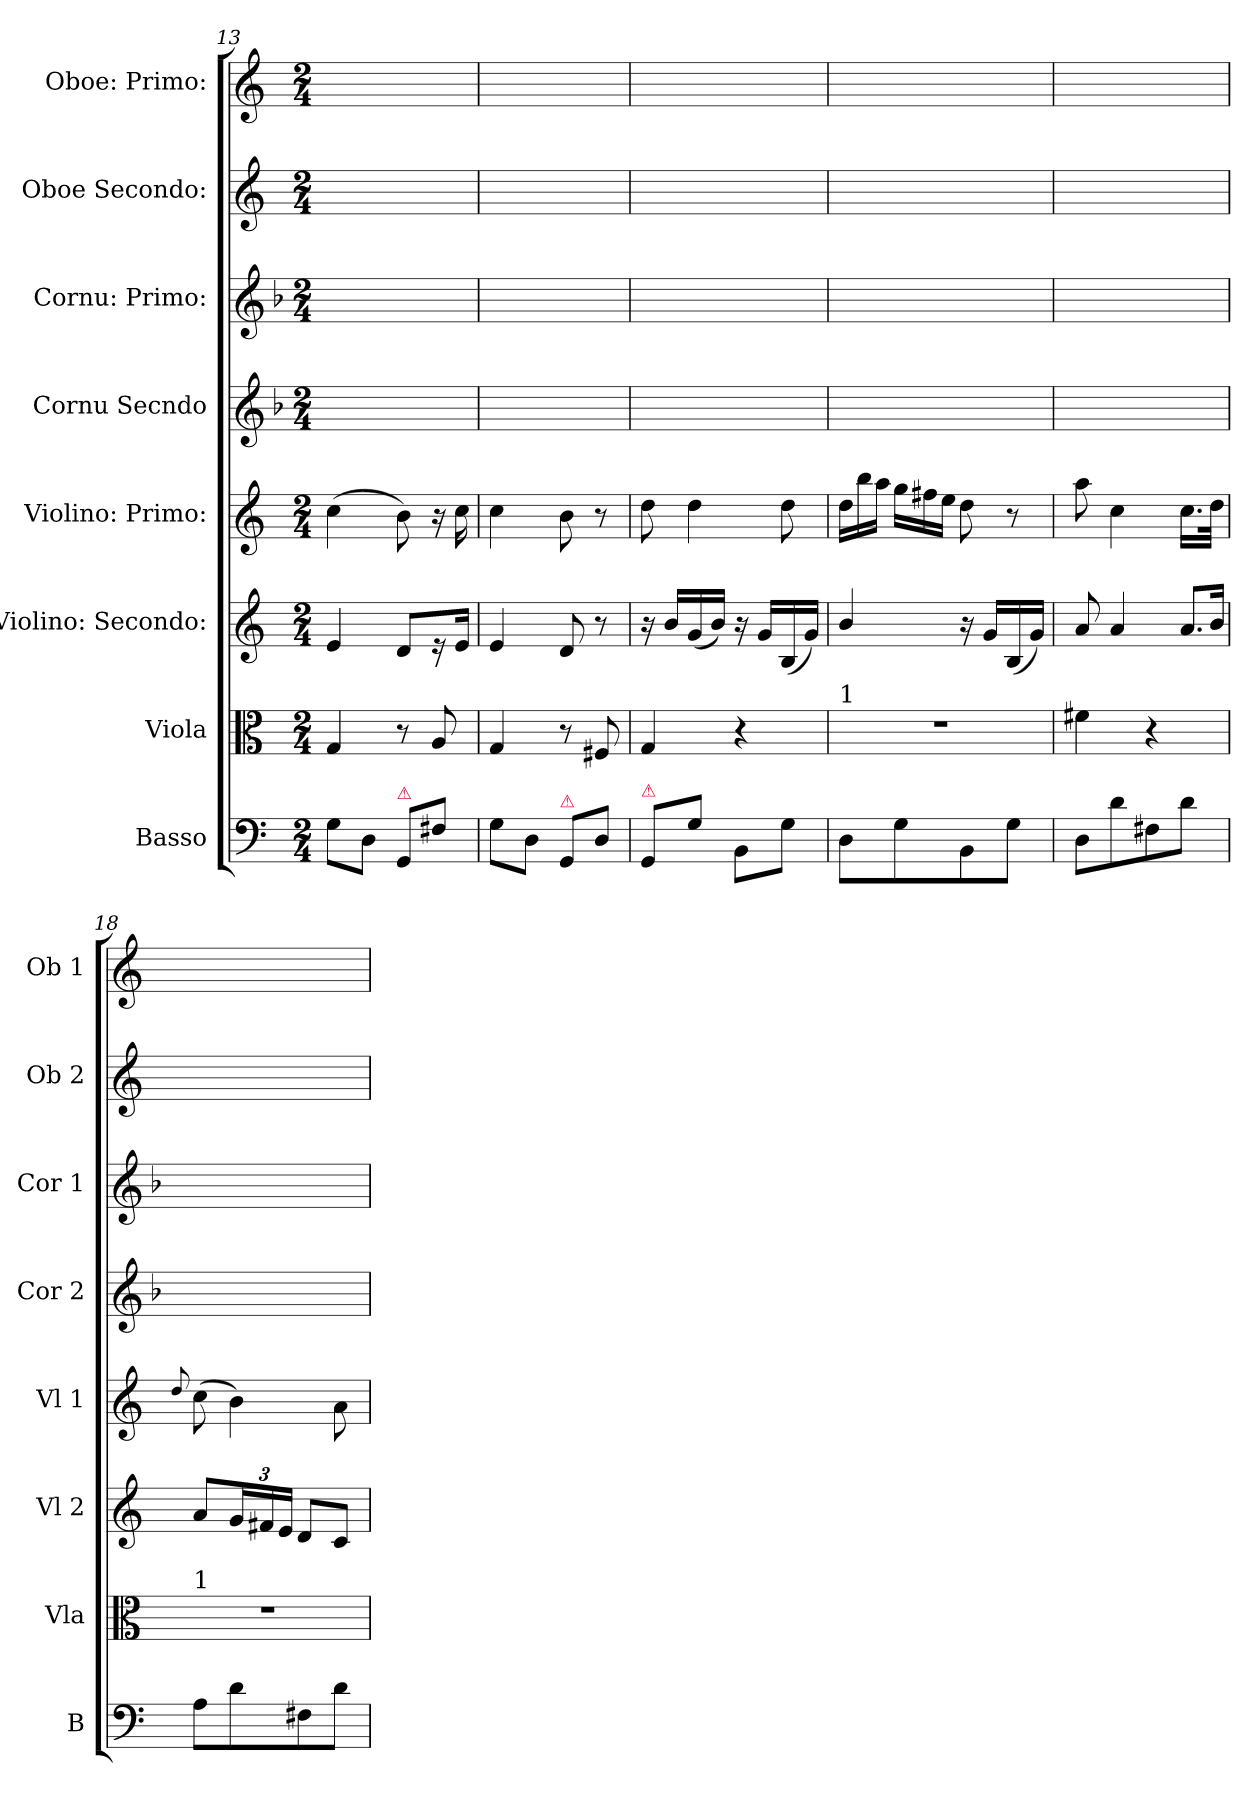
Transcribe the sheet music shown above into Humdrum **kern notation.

**kern	**kern	**kern	**kern	**kern	**kern	**kern	**kern
*part8	*part7	*part6	*part5	*part4	*part3	*part2	*part1
*staff8	*staff7	*staff6	*staff5	*staff4	*staff3	*staff2	*staff1
*I"Basso	*I"Viola	*I"Violino: Secondo:	*I"Violino: Primo:	*I"Cornu Secndo	*I"Cornu: Primo:	*I"Oboe Secondo:	*I"Oboe: Primo:
*I'B	*I'Vla	*I'Vl 2	*I'Vl 1	*I'Cor 2	*I'Cor 1	*I'Ob 2	*I'Ob 1
*clefF4	*clefC3	*clefG2	*clefG2	*clefG2	*clefG2	*clefG2	*clefG2
*	*	*	*	*ITrd-4c-7	*ITrd-4c-7	*	*
*k[]	*k[]	*k[]	*k[]	*k[]	*k[]	*k[]	*k[]
*M2/4	*M2/4	*M2/4	*M2/4	*M2/4	*M2/4	*M2/4	*M2/4
=13	=13	=13	=13	=13	=13	=13	=13
8G\L	4G/	4e/	(4cc\	2ryy	2ryy	2ryy	2ryy
8D\J	.	.	.	.	.	.	.
!LO:TX:a:color=crimson:t=⚠	!	!	!	!	!	!	!
8GG/L	8r	8d/L	8b\)	.	.	.	.
8F#X\J	8A/	16r	16r	.	.	.	.
.	.	16e/Jk	16cc\	.	.	.	.
=14	=14	=14	=14	=14	=14	=14	=14
8G\L	4G/	4e/	4cc\	2ryy	2ryy	2ryy	2ryy
8D\J	.	.	.	.	.	.	.
!LO:TX:a:color=crimson:t=⚠	!	!	!	!	!	!	!
8GG/L	8r	8d/	8b\	.	.	.	.
8D\J	8F#X/	8r	8r	.	.	.	.
=15	=15	=15	=15	=15	=15	=15	=15
!LO:TX:a:color=crimson:t=⚠	!	!	!	!	!	!	!
8GG/L	4G/	16r	8dd\	2ryy	2ryy	2ryy	2ryy
.	.	16b/LL	.	.	.	.	.
8G\J	.	(16g/	4dd\	.	.	.	.
.	.	16b/JJ)	.	.	.	.	.
8BB\L	4r	16r	.	.	.	.	.
.	.	16g/LL	.	.	.	.	.
8G\J	.	(16B/	8dd\	.	.	.	.
.	.	16g/JJ)	.	.	.	.	.
=16	=16	=16	=16	=16	=16	=16	=16
*	*	*	*Xtuplet	*	*	*	*
!	!LO:TX:a:t=1	!	!	!	!	!	!
8D\L	2r	4b/	24dd\LL	2ryy	2ryy	2ryy	2ryy
.	.	.	24bb\	.	.	.	.
.	.	.	24aa\JJ	.	.	.	.
8G\	.	.	24gg\LL	.	.	.	.
.	.	.	24ff#X\	.	.	.	.
.	.	.	24ee\JJ	.	.	.	.
8BB\	.	16r	8dd\	.	.	.	.
.	.	16g/LL	.	.	.	.	.
8G\J	.	(16B/	8r	.	.	.	.
.	.	16g/JJ)	.	.	.	.	.
=17	=17	=17	=17	=17	=17	=17	=17
8D\L	4f#X\	8a/	8aa\	2ryy	2ryy	2ryy	2ryy
8d\	.	4a/	4cc\	.	.	.	.
8F#X\	4r	.	.	.	.	.	.
!	!	!LO:N:vis=8.	!	!	!	!	!
8d\J	.	16.a/L	16.cc\LL	.	.	.	.
!	!	!LO:N:vis=16	!	!	!	!	!
.	.	32b/Jk	32dd\JJk	.	.	.	.
=18	=18	=18	=18	=18	=18	=18	=18
.	.	.	8qqdd/	.	.	.	.
!	!LO:TX:a:t=1	!	!	!	!	!	!
8A\L	2r	8a/L	(8cc\	2ryy	2ryy	2ryy	2ryy
8d\	.	24g/L	4b\)	.	.	.	.
.	.	24f#X/	.	.	.	.	.
.	.	24e/JJ	.	.	.	.	.
8F#X\	.	8d/L	.	.	.	.	.
8d\J	.	8c/J	8a\	.	.	.	.
=	=	=	=	=	=	=	=
*-	*-	*-	*-	*-	*-	*-	*-
